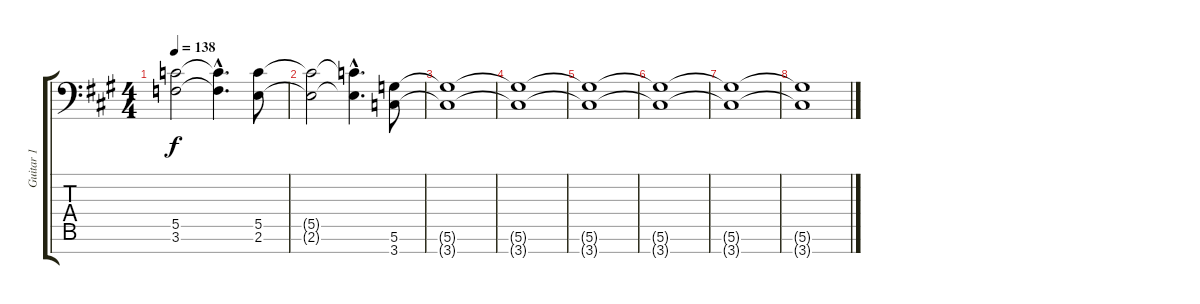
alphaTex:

\track ("Guitar 1" "Guitar 1") {instrument distortionguitar}
\staff {score tabs}
\tuning (D4 A3 F3 C3 G2 D2 A1) {hide}
\ts (4 4)
\tempo 138
\clef f4
\ks f#minor
(5.5 3.6).2{dy f} (5.5{hac t} 3.6{hac t}).4{d} (5.5 2.6).8 |
(5.5{t} 2.6{t}).2 (5.5{hac t} 2.6{hac t}).4{d} (5.6 3.7).8 |
(5.6{t} 3.7{t}).1 |
(5.6{t} 3.7{t}).1 |
(5.6{t} 3.7{t}).1{volume 0} |
(5.6{t} 3.7{t}).1 |
(5.6{t} 3.7{t}).1 |
(5.6{t} 3.7{t}).1
